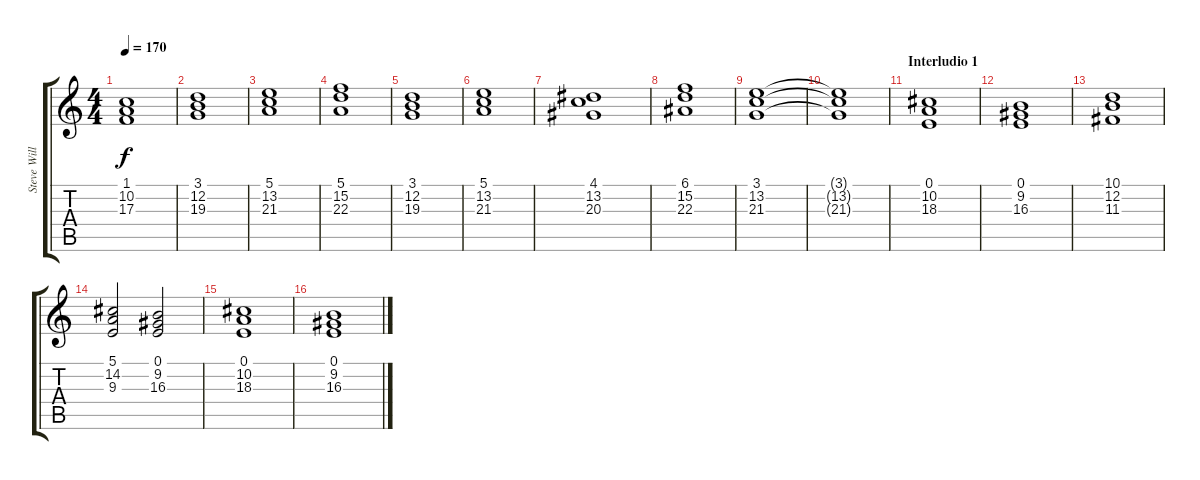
\track ("Steve Williams Coros" "Steve Will") {instrument choiraahs}
\staff {score tabs}
\tuning (E4 B3 G3 D3 A2 E2) {hide}
\ts (4 4)
\tempo 170
\clef g2
\ks c
(1.1 10.2 17.3).1{dy f} |
(3.1 12.2 19.3).1 |
(5.1 13.2 21.3).1 |
(5.1 15.2 22.3).1 |
(3.1 12.2 19.3).1 |
(5.1 13.2 21.3).1 |
(4.1 13.2 20.3).1 |
(6.1 15.2 22.3).1 |
(3.1 13.2 21.3).1 |
(3.1{t} 13.2{t} 21.3{t}).1 |
\section ("" "Interludio 1")
(0.1 10.2 18.3).1 |
(0.1 9.2 16.3).1 |
(10.1 12.2 11.3).1 |
(5.1 14.2 9.3).2 (0.1 9.2 16.3).2 |
(0.1 10.2 18.3).1 |
(0.1 9.2 16.3).1
